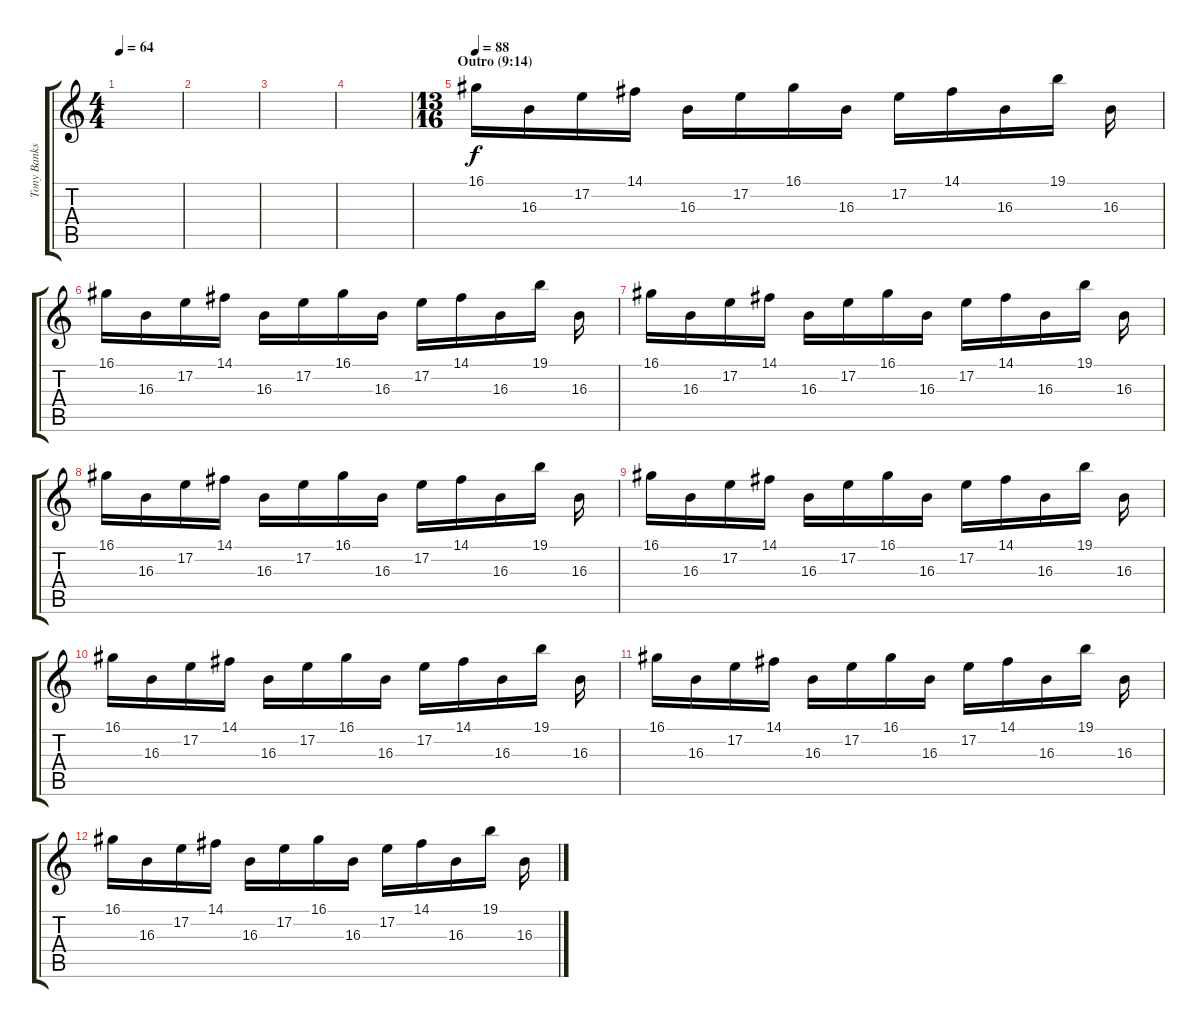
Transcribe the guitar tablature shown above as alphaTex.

\track ("Tony Banks (piano right hand)" "Tony Banks") {instrument acousticgrandpiano}
\staff {score tabs}
\tuning (E4 B3 G3 D3 A2 E2) {hide}
\ts (4 4)
\tempo 64
\clef g2
\ks c
|
|
|
|
\ts (13 16)
\section ("" "Outro (9:14)")
\tempo 88
16.1.16{volume 6} 16.3.16 17.2.16 14.1.16 16.3.16 17.2.16 16.1.16 16.3.16 17.2.16 14.1.16 16.3.16 19.1.16 16.3.16 |
16.1.16 16.3.16 17.2.16 14.1.16 16.3.16 17.2.16 16.1.16 16.3.16 17.2.16 14.1.16 16.3.16 19.1.16 16.3.16 |
16.1.16{volume 12} 16.3.16 17.2.16 14.1.16 16.3.16 17.2.16 16.1.16 16.3.16 17.2.16 14.1.16 16.3.16 19.1.16 16.3.16 |
16.1.16 16.3.16 17.2.16 14.1.16 16.3.16 17.2.16 16.1.16 16.3.16 17.2.16 14.1.16 16.3.16 19.1.16 16.3.16 |
16.1.16 16.3.16 17.2.16 14.1.16 16.3.16 17.2.16 16.1.16 16.3.16 17.2.16 14.1.16 16.3.16 19.1.16 16.3.16 |
16.1.16 16.3.16 17.2.16 14.1.16 16.3.16 17.2.16 16.1.16 16.3.16 17.2.16 14.1.16 16.3.16 19.1.16 16.3.16 |
16.1.16{volume 0} 16.3.16 17.2.16 14.1.16 16.3.16 17.2.16 16.1.16 16.3.16 17.2.16 14.1.16 16.3.16 19.1.16 16.3.16 |
16.1.16 16.3.16 17.2.16 14.1.16 16.3.16 17.2.16 16.1.16 16.3.16 17.2.16 14.1.16 16.3.16 19.1.16 16.3.16
